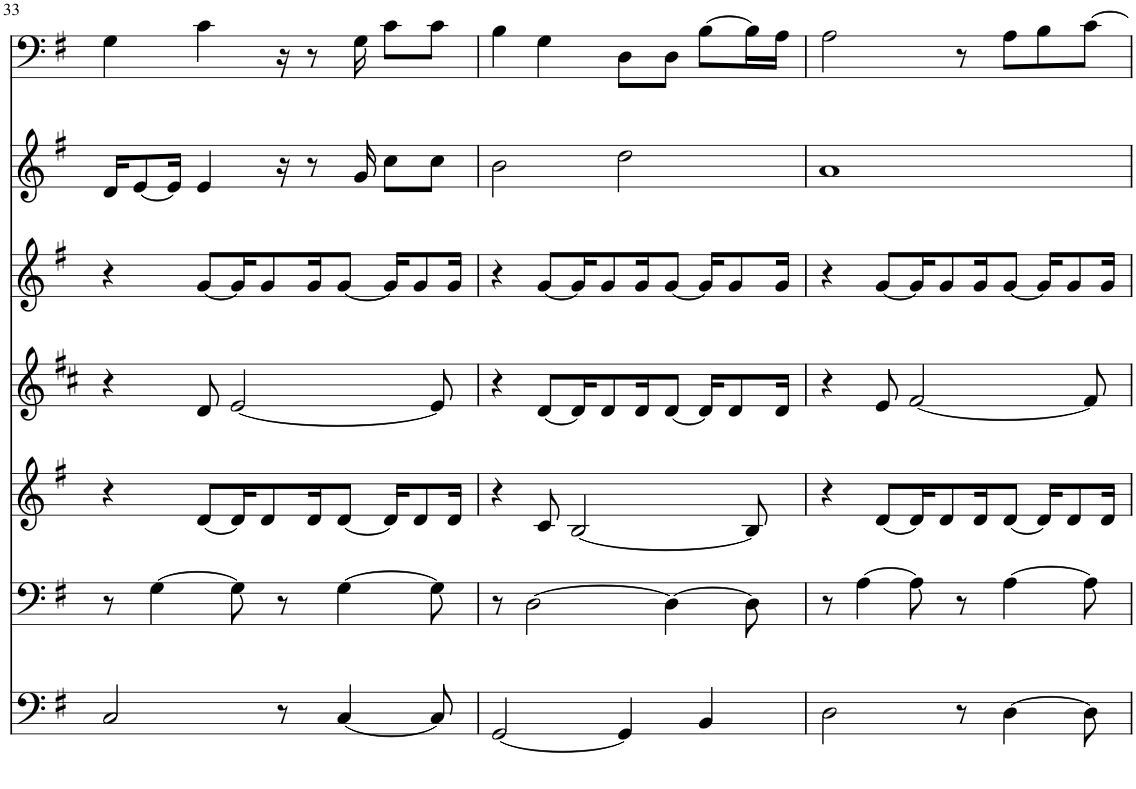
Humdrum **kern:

**kern	**kern	**kern	**kern	**kern	**kern	**kern
*part7	*part6	*part5	*part4	*part3	*part2	*part1
*staff7	*staff6	*staff5	*staff4	*staff3	*staff2	*staff1
*I"Piano	*I"Piano	*I"Piano	*I"Piano	*I"Piano	*I"Piano	*I"Piano
*I'Pno	*I'Pno	*I'Pno	*I'Pno	*I'Pno	*I'Pno	*I'Pno
!!LO:PB:g=z
*clefF4	*clefF4	*clefG2	*clefG2	*clefG2	*clefG2	*clefF4
*k[f#]	*k[f#]	*k[f#]	*k[f#c#]	*k[f#]	*k[f#]	*k[f#]
*M4/4	*M4/4	*M4/4	*M4/4	*M4/4	*M4/4	*M4/4
=33	=33	=33	=33	=33	=33	=33
2C/	8r	4r	4r	4r	16d/KL	4G\
.	.	.	.	.	[8e/	.
.	[4G\	.	.	.	.	.
.	.	.	.	.	16e/Jk]	.
.	.	[8d/L	8d/	[8g/L	4e/	4c\
.	8G\]	16d/K]	[2e/	16g/K]	.	.
.	.	8d/	.	8g/	.	.
8r	8r	.	.	.	16r	16r
.	.	16d/K	.	16g/K	8r	8r
[4C/	[4G\	[8d/J	.	[8g/J	.	.
.	.	.	.	.	16g/	16G\
.	.	16d/KL]	.	16g/KL]	8cc\L	8c\L
.	.	8d/	.	8g/	.	.
8C/]	8G\]	.	8e/]	.	8cc\J	8c\J
.	.	16d/Jk	.	16g/Jk	.	.
=34	=34	=34	=34	=34	=34	=34
[2GG/	8r	4r	4r	4r	2b\	4B\
.	[2D\	.	.	.	.	.
.	.	8c/	[8d/L	[8g/L	.	4G\
.	.	[2B/	16d/K]	16g/K]	.	.
.	.	.	8d/	8g/	.	.
4GG/]	.	.	.	.	2dd\	8D\L
.	.	.	16d/K	16g/K	.	.
.	4D\_	.	[8d/J	[8g/J	.	8D\J
4BB/	.	.	16d/KL]	16g/KL]	.	[8B\L
.	.	.	8d/	8g/	.	.
.	8D\]	8B/]	.	.	.	16B\L]
.	.	.	16d/Jk	16g/Jk	.	16A\JJ
=35	=35	=35	=35	=35	=35	=35
2D\	8r	4r	4r	4r	1a	2A\
.	[4A\	.	.	.	.	.
.	.	[8d/L	8e/	[8g/L	.	.
.	8A\]	16d/K]	[2f#/	16g/K]	.	.
.	.	8d/	.	8g/	.	.
8r	8r	.	.	.	.	8r
.	.	16d/K	.	16g/K	.	.
[4D\	[4A\	[8d/J	.	[8g/J	.	8A\L
.	.	16d/KL]	.	16g/KL]	.	8B\
.	.	8d/	.	8g/	.	.
8D\]	8A\]	.	8f#/]	.	.	[8c\J
.	.	16d/Jk	.	16g/Jk	.	.
=	=	=	=	=	=	=
*-	*-	*-	*-	*-	*-	*-
